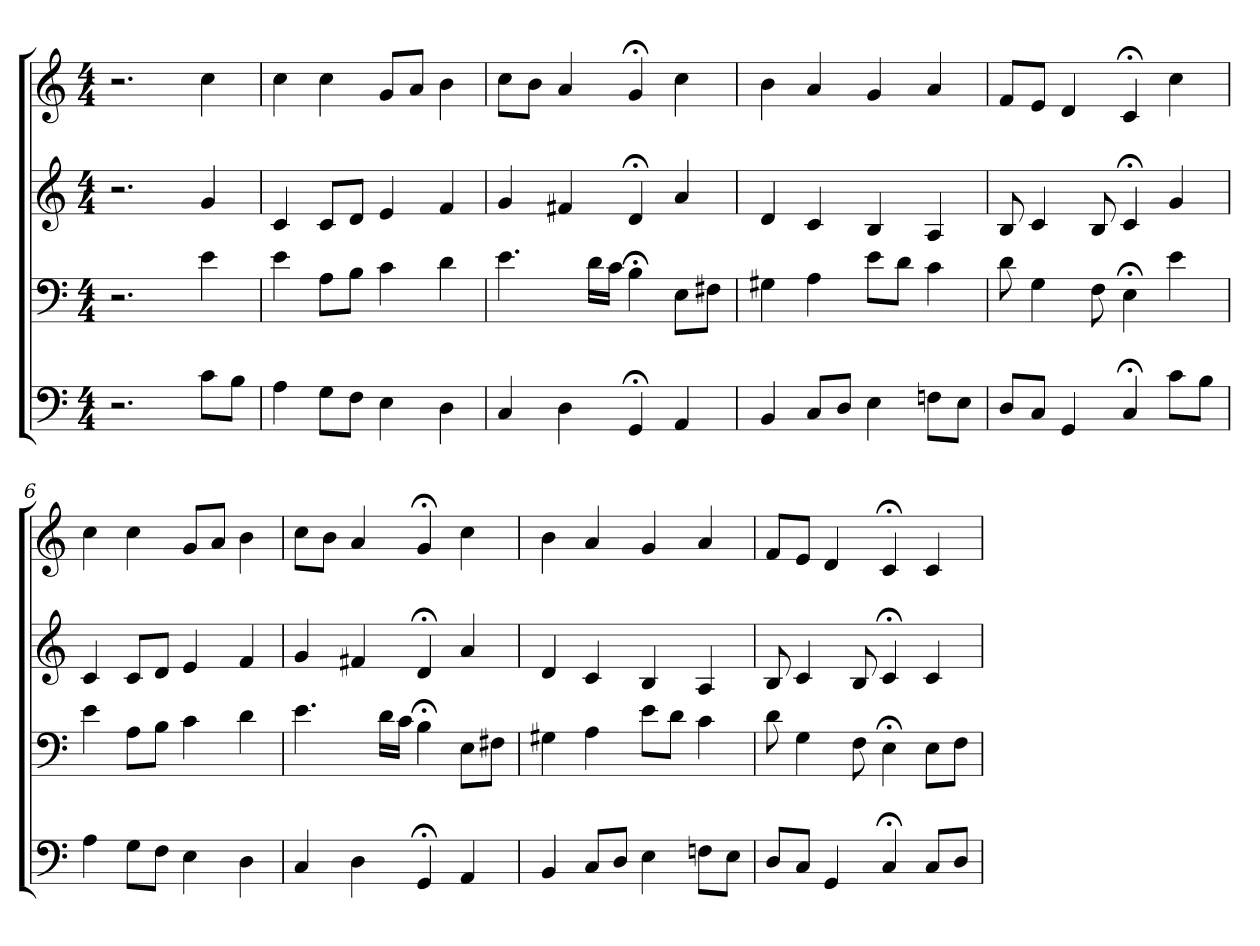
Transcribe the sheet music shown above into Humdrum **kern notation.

**kern	**kern	**kern	**kern
*part4	*part3	*part2	*part1
*staff4	*staff3	*staff2	*staff1
*clefF4	*clefF4	*clefG2	*clefG2
*k[]	*k[]	*k[]	*k[]
*C:	*C:	*C:	*C:
*M4/4	*M4/4	*M4/4	*M4/4
=1	=1	=1	=1
2.r	2.r	2.r	2.r
8c\L	4e	4g	4cc
8B\J	.	.	.
=2	=2	=2	=2
4A	4e	4c	4cc
8G\L	8A\L	8c/L	4cc
8F\J	8B\J	8d/J	.
4E	4c	4e	8g/L
.	.	.	8a/J
4D	4d	4f	4b
=3	=3	=3	=3
4C	4.e	4g	8cc\L
.	.	.	8b\J
4D	.	4f#X	4a
.	16d\LL	.	.
.	16c\JJ	.	.
4GG;<	4B;<	4d;<	4g;<
4AA	8E\L	4a	4cc
.	8F#X\J	.	.
=4	=4	=4	=4
4BB	4G#X	4d	4b
8C/L	4A	4c	4a
8D/J	.	.	.
4E	8e\L	4B	4g
.	8d\J	.	.
8Fn\L	4c	4A	4a
8E\J	.	.	.
=5	=5	=5	=5
8D/L	8d	8B	8f/L
8C/J	4G	4c	8e/J
4GG	.	.	4d
.	8F	8B	.
4C;<	4E;<	4c;<	4c;<
8c\L	4e	4g	4cc
8B\J	.	.	.
=6	=6	=6	=6
4A	4e	4c	4cc
8G\L	8A\L	8c/L	4cc
8F\J	8B\J	8d/J	.
4E	4c	4e	8g/L
.	.	.	8a/J
4D	4d	4f	4b
=7	=7	=7	=7
4C	4.e	4g	8cc\L
.	.	.	8b\J
4D	.	4f#X	4a
.	16d\LL	.	.
.	16c\JJ	.	.
4GG;<	4B;<	4d;<	4g;<
4AA	8E\L	4a	4cc
.	8F#X\J	.	.
=8	=8	=8	=8
4BB	4G#X	4d	4b
8C/L	4A	4c	4a
8D/J	.	.	.
4E	8e\L	4B	4g
.	8d\J	.	.
8Fn\L	4c	4A	4a
8E\J	.	.	.
=9	=9	=9	=9
8D/L	8d	8B	8f/L
8C/J	4G	4c	8e/J
4GG	.	.	4d
.	8F	8B	.
4C;<	4E;<	4c;<	4c;<
8C/L	8E\L	4c	4c
8D/J	8F\J	.	.
=	=	=	=
*-	*-	*-	*-
